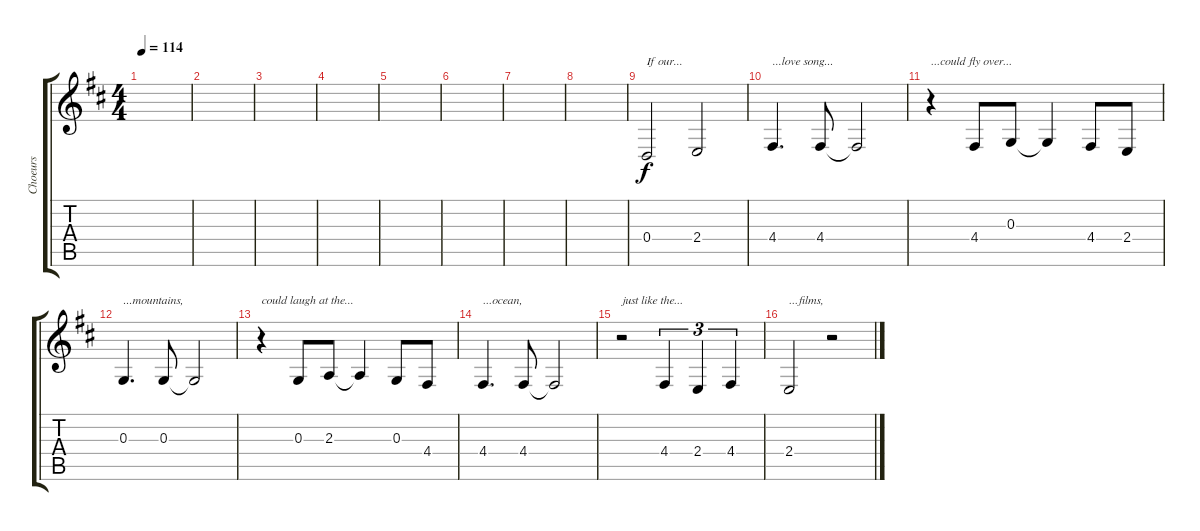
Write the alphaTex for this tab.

\track ("Choeurs" "Choeurs") {instrument baritonesax}
\staff {score tabs}
\tuning (E4 B3 G3 D3 A2 E2) {hide}
\ts (4 4)
\tempo 114
\clef g2
\ks d
|
|
|
|
|
|
|
|
0.4.2{txt "If our..."} 2.4.2 |
4.4.4{d txt "...love song..."} 4.4.8 4.4{t}.2 |
r.4{txt "...could fly over..."} 4.4.8 0.3.8 0.3{t}.4 4.4.8 2.4.8 |
0.3.4{d txt "...mountains,"} 0.3.8 0.3{t}.2 |
r.4{txt "could laugh at the..."} 0.3.8 2.3.8 2.3{t}.4 0.3.8 4.4.8 |
4.4.4{d txt "...ocean,"} 4.4.8 4.4{t}.2 |
r.2{txt "just like the..."} 4.4.4{tu (3 2)} 2.4.4{tu (3 2)} 4.4.4{tu (3 2)} |
2.4.2{txt "...films,"} r.2
